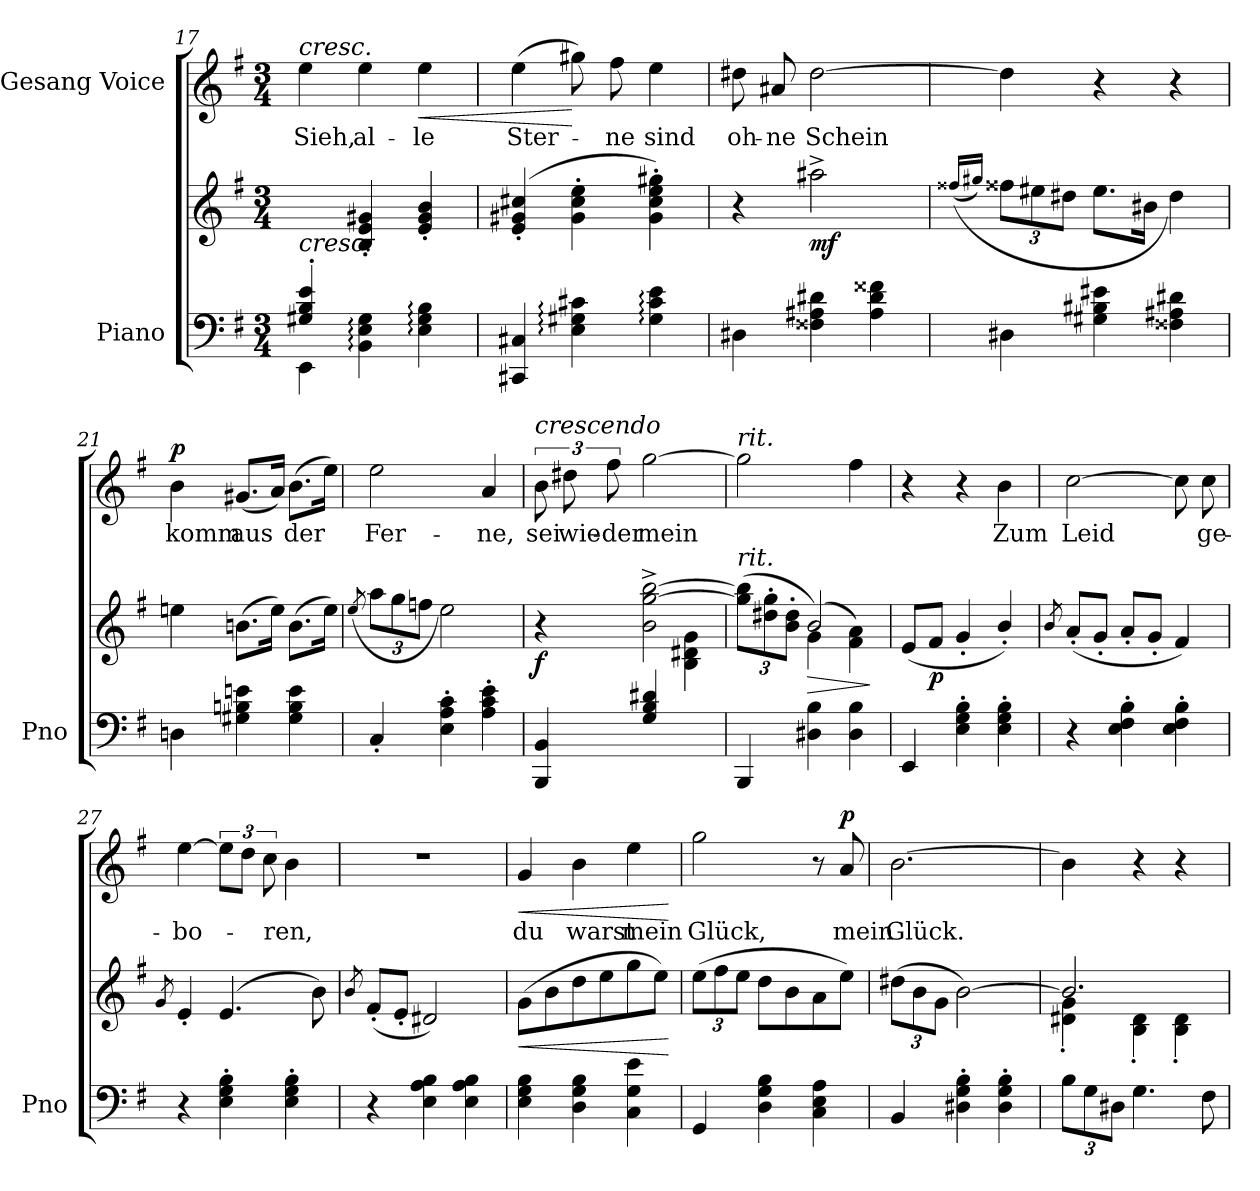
**kern	**kern	**dynam	**kern	**text	**dynam
*part2	*part2	*part2	*part1	*part1	*part1
*staff3	*staff2	*staff2/3	*staff1	*staff1	*staff1
*I"Piano	*	*	*I"Gesang Voice	*	*
*I'Pno	*	*	*	*	*
*clefF4	*clefG2	*	*clefG2	*	*
*k[f#]	*k[f#]	*	*k[f#]	*	*
*M3/4	*M3/4	*	*M3/4	*	*
=17	=17	=17	=17	=17	=17
*^	*	*	*	*	*
!	!	!	!	!LO:TX:a:i:t=cresc.	!	!
!	!	!LO:TX:b:i:t=cresc.	!	!	!	!
(>4G#X/'> 4B/'> 4e/'>	4EE\	4ryy	.	4ee\	Sieh,	.
2ryy	4BB\:: 4E\:: 4G#\::	4B/' 4e/' 4g#X/'	.	4ee\	al-	.
!	!	!	!	!	!	!LO:HP:b
.	4E\:: 4G#\:: 4B\::	4e/' 4g#/' 4b/')	.	4ee\	-le	<
*v	*v	*	*	*	*	*
=18	=18	=18	=18	=18	=18
4CC#X/ 4C#X/	(4e/' 4g#X/' 4cc#X/'	.	(4ee\	Ster-	.
4E\:: 4G#X\:: 4c#X\::	4g#\' 4cc#\' 4ee\'	.	8gg#X\)	.	[
.	.	.	8ff#\	-ne	.
4G#\:: 4c#\:: 4e\::	4g#\' 4cc#\' 4ee\' 4gg#X\')	.	4ee\	sind	.
=19	=19	=19	=19	=19	=19
4D#X\	4r	.	8dd#X\	oh-	.
.	.	.	8a#X/	-ne	.
!	!	!LO:DY:b	!	!	!
4F##X\ 4A#X\ 4d#X\	2aa#X^\	mf	[2dd#\	Schein	.
4A#\ 4d#\ 4f##X\	.	.	.	.	.
=20	=20	=20	=20	=20	=20
.	((>16qff##X/LL	.	.	.	.
.	16qgg#X/JJ)	.	.	.	.
4D#X\	12ff##\L	.	4dd#\]	.	.
.	12ee#X\	.	.	.	.
.	12dd#X\J	.	.	.	.
4G#X\ 4B#X\ 4e#X\	8.ee#\L	.	4r	.	.
.	16b#X\Jk	.	.	.	.
4F##X\ 4A#X\ 4d#X\	4dd#\)	.	4r	.	.
=21	=21	=21	=21	=21	=21
!	!	!	!	!	!LO:DY:a
4Dn\	4een\	.	4b\	komm	p
4G#X\ 4Bn\ 4en\	(8.bn\L	.	(8.g#X/L	aus	.
.	16ee\Jk)	.	16a/Jk)	.	.
4G#\ 4B\ 4e\	(8.b\L	.	(8.b\L	der	.
.	16ee\Jk)	.	16ee\Jk)	.	.
=22	=22	=22	=22	=22	=22
.	(>8qee/	.	.	.	.
4C'/	12aa\L	.	2ee\	Fer-	.
.	12gg\	.	.	.	.
.	12ffn\J	.	.	.	.
4E\' 4A\' 4c\'	2ee\)	.	.	.	.
4A\' 4c\' 4e\'	.	.	4a/	-ne,	.
=23	=23	=23	=23	=23	=23
*	*^	*	*	*	*
!	!	!	!	!LO:TX:a:i:t=crescendo	!	!
!	!	!	!LO:DY:b	!	!	!
4BBB/ 4BB/	4r	2ryy	f	12b\	sei	.
.	.	.	.	12dd#X\	wie-	.
.	.	.	.	12ff#\	-der	.
4G/ 4B/ 4d#X/	2b\^ [2gg\^ [>2bb\^	.	.	[2gg\	mein	.
4ryy	.	4B\ 4d#X\ 4g\	.	.	.	.
=24	=24	=24	=24	=24	=24	=24
!	!	!	!	!LO:TX:i:t=rit.	!	!
!	!LO:TX:i:t=rit.	!	!	!	!	!
4BBB/	(12gg\] 12bb\]L	4ryy	.	2gg\]	.	.
.	12dd#X\'> 12gg\'>	.	.	.	.	.
.	12b\'> 12dd#\'>J	.	.	.	.	.
!	!	!	!LO:HP:b	!	!	!
4D#X\ 4B\	(2b/)	4g\	>	.	.	.
4D#\ 4B\	.	4f#\ 4a\)	.	4ff#\	.	.
*	*v	*v	*	*	*	*
.	.	]	.	.	.
=25	=25	=25	=25	=25	=25
4EE/	(8e/L	.	4r	.	.
!	!	!LO:DY:b	!	!	!
.	8f#/J	p	.	.	.
4E\' 4G\' 4B\'	4g'/	.	4r	.	.
4E\' 4G\' 4B\'	4b'/)	.	4b\	Zum	.
=26	=26	=26	=26	=26	=26
.	8qb/	.	.	.	.
4r	(8a'/L	.	[2cc\	Leid	.
.	8g'/J	.	.	.	.
4E\' 4F#\' 4B\'	8a'/L	.	.	.	.
.	8g'/J	.	.	.	.
4E\' 4F#\' 4B\'	4f#/)	.	8cc\]	.	.
.	.	.	8cc\	ge-	.
=27	=27	=27	=27	=27	=27
.	8qg/	.	.	.	.
4r	4e'/	.	[4ee\	-bo-	.
4E\' 4G\' 4B\'	(4.e/	.	12ee\L]	.	.
.	.	.	12dd\J	.	.
.	.	.	12cc\	.	.
4E\' 4G\' 4B\'	.	.	4b\	-ren,	.
.	8b\)	.	.	.	.
=28	=28	=28	=28	=28	=28
.	8qb/	.	.	.	.
4r	(8f#'/L	.	2.r	.	.
.	8e'/J	.	.	.	.
4E\ 4A\ 4B\	2d#X/)	.	.	.	.
4E\ 4A\ 4B\	.	.	.	.	.
=29	=29	=29	=29	=29	=29
!	!	!LO:HP:b	!	!	!LO:HP:b
4E\ 4G\ 4B\	(8g\L	<	4g/	du	<
.	8b\	.	.	.	.
4D\ 4G\ 4B\	8dd\	.	4b\	warst	.
.	8ee\	.	.	.	.
4C\ 4G\ 4e\	8gg\	.	4ee\	mein	.
.	8ee\J)	.	.	.	.
.	.	[	.	.	[
=30	=30	=30	=30	=30	=30
4GG/	(12ee\L	.	2gg\	Glück,	.
.	12ff#\	.	.	.	.
.	12ee\J	.	.	.	.
4D\ 4G\ 4B\	8dd\L	.	.	.	.
.	8b\	.	.	.	.
4C\ 4E\ 4A\	8a\	.	8r	.	.
!	!	!	!	!	!LO:DY:a
.	8ee\J)	.	8a/	mein	p
=31	=31	=31	=31	=31	=31
4BB/	(12dd#X\L	.	[2.b\	Glück.	.
.	12b\	.	.	.	.
.	12g\J	.	.	.	.
4D#X\' 4G\' 4B\'	[>2b\)	.	.	.	.
4D#\' 4G\' 4B\'	.	.	.	.	.
=32	=32	=32	=32	=32	=32
*	*^	*	*	*	*
12B\L	2.b/]	4d#X\' 4g\'	.	4b\]	.	.
12G\	.	.	.	.	.	.
12D#X\J	.	.	.	.	.	.
4.G\	.	4B\' 4d#\'	.	4r	.	.
.	.	4B\' 4d#\'	.	4r	.	.
8F#\	.	.	.	.	.	.
*	*v	*v	*	*	*	*
=	=	=	=	=	=
*-	*-	*-	*-	*-	*-
